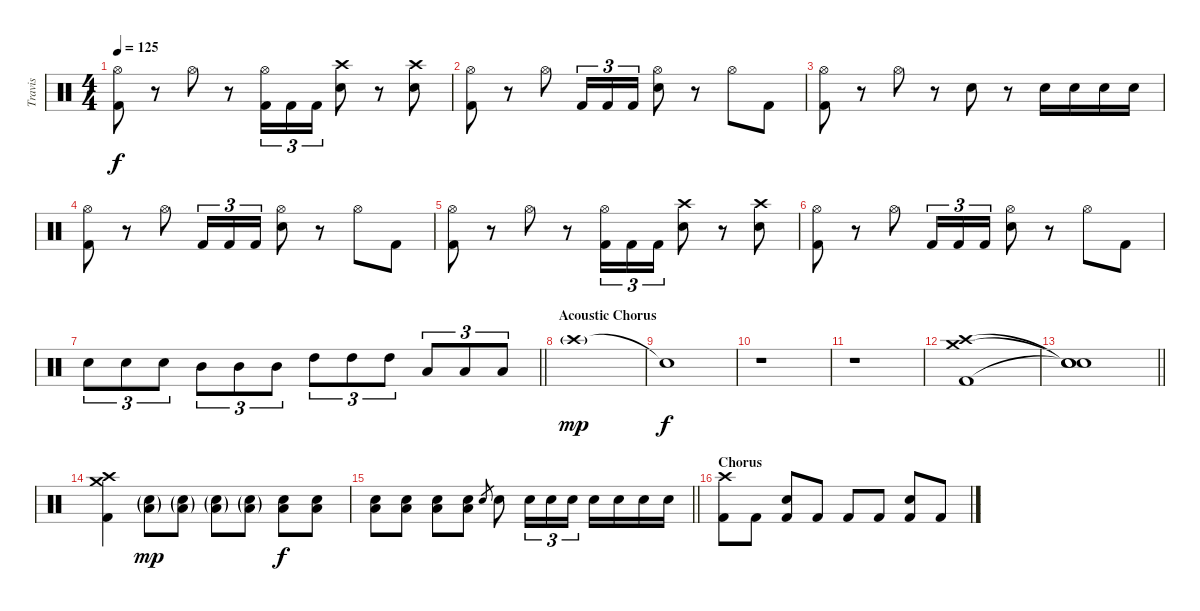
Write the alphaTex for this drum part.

\track ("Travis" "Travis") {instrument percussion}
\staff {score}
\articulation defaults
\ts (4 4)
\tempo 125
\clef neutral
\ks c
("Hi-Hat (open)" "Kick (hit) 2").8{dy f} r.8 "Hi-Hat (open)".8 r.8 ("Hi-Hat (open)" "Kick (hit) 2").16{tu (3 2)} "Kick (hit) 2".16{tu (3 2)} "Kick (hit) 2".16{tu (3 2)} ("Crash high (hit)" "Snare (hit) 2").8 r.8 ("Crash high (hit)" "Snare (hit) 2").8 |
("Hi-Hat (open)" "Kick (hit) 2").8 r.8 "Hi-Hat (open)".8 "Kick (hit) 2".16{tu (3 2)} "Kick (hit) 2".16{tu (3 2)} "Kick (hit) 2".16{tu (3 2)} ("Hi-Hat (open)" "Snare (hit) 2").8 r.8 "Hi-Hat (open)".8 "Kick (hit) 2".8 |
("Hi-Hat (open)" "Kick (hit) 2").8 r.8 "Hi-Hat (open)".8 r.8 "Snare (hit) 2".8 r.8 "Snare (hit) 2".16 "Snare (hit) 2".16 "Snare (hit) 2".16 "Snare (hit) 2".16 |
("Hi-Hat (open)" "Kick (hit) 2").8 r.8 "Hi-Hat (open)".8 "Kick (hit) 2".16{tu (3 2)} "Kick (hit) 2".16{tu (3 2)} "Kick (hit) 2".16{tu (3 2)} ("Hi-Hat (open)" "Snare (hit) 2").8 r.8 "Hi-Hat (open)".8 "Kick (hit) 2".8 |
("Hi-Hat (open)" "Kick (hit) 2").8 r.8 "Hi-Hat (open)".8 r.8 ("Hi-Hat (open)" "Kick (hit) 2").16{tu (3 2)} "Kick (hit) 2".16{tu (3 2)} "Kick (hit) 2".16{tu (3 2)} ("Crash high (hit)" "Snare (hit) 2").8 r.8 ("Crash high (hit)" "Snare (hit) 2").8 |
("Hi-Hat (open)" "Kick (hit) 2").8 r.8 "Hi-Hat (open)".8 "Kick (hit) 2".16{tu (3 2)} "Kick (hit) 2".16{tu (3 2)} "Kick (hit) 2".16{tu (3 2)} ("Hi-Hat (open)" "Snare (hit) 2").8 r.8 "Hi-Hat (open)".8 "Kick (hit) 2".8 |
\barLineRight lightlight "Snare (hit) 2".8{tu (3 2)} "Snare (hit) 2".8{tu (3 2)} "Snare (hit) 2".8{tu (3 2)} "Mid Tom (hit)".8{tu (3 2)} "Mid Tom (hit)".8{tu (3 2)} "Mid Tom (hit)".8{tu (3 2)} "High Tom (hit)".8{tu (3 2)} "High Tom (hit)".8{tu (3 2)} "High Tom (hit)".8{tu (3 2)} "Low Tom (hit)".8{tu (3 2)} "Low Tom (hit)".8{tu (3 2)} "Low Tom (hit)".8{tu (3 2)}
|
\section ("" "Acoustic Chorus")
"Crash high (hit)"{g}.1{dy mp} |
"Snare (hit)"{t}.1{dy f} |
r.1 |
r.1 |
("Crash high (hit)" "Crash medium (hit)" "Kick (hit) 2").1 |
\barLineRight lightlight
("Snare (hit)"{t} "Snare (hit)"{t} "Snare (hit)"{t}).1 |
("Crash high (hit)" "Crash medium (hit)" "Kick (hit) 2").4 ("Low Tom (hit)"{g} "Snare (hit) 2"{g}).8{dy mp} ("Low Tom (hit)"{g} "Snare (hit) 2"{g}).8 ("Low Tom (hit)"{g} "Snare (hit) 2"{g}).8 ("Low Tom (hit)"{g} "Snare (hit) 2"{g}).8 ("Low Tom (hit)" "Snare (hit) 2").8{dy f} ("Low Tom (hit)" "Snare (hit) 2").8 |
\barLineRight lightlight
("Low Tom (hit)" "Snare (hit) 2").8 ("Low Tom (hit)" "Snare (hit) 2").8 ("Low Tom (hit)" "Snare (hit) 2").8 ("Low Tom (hit)" "Snare (hit) 2").8 "Snare (hit) 2".8{gr} "Snare (hit) 2".8 "Snare (hit) 2".16{tu (3 2)} "Snare (hit) 2".16{tu (3 2)} "Snare (hit) 2".16{tu (3 2)} "Snare (hit) 2".16 "Snare (hit) 2".16 "Snare (hit) 2".16 "Snare (hit) 2".16 |
\section ("" "Chorus")
("Crash high (hit)" "Kick (hit) 2").8 "Kick (hit) 2".8 ("Snare (hit) 2" "Kick (hit) 2").8 "Kick (hit) 2".8 "Kick (hit) 2".8 "Kick (hit) 2".8 ("Snare (hit) 2" "Kick (hit) 2").8 "Kick (hit) 2".8
